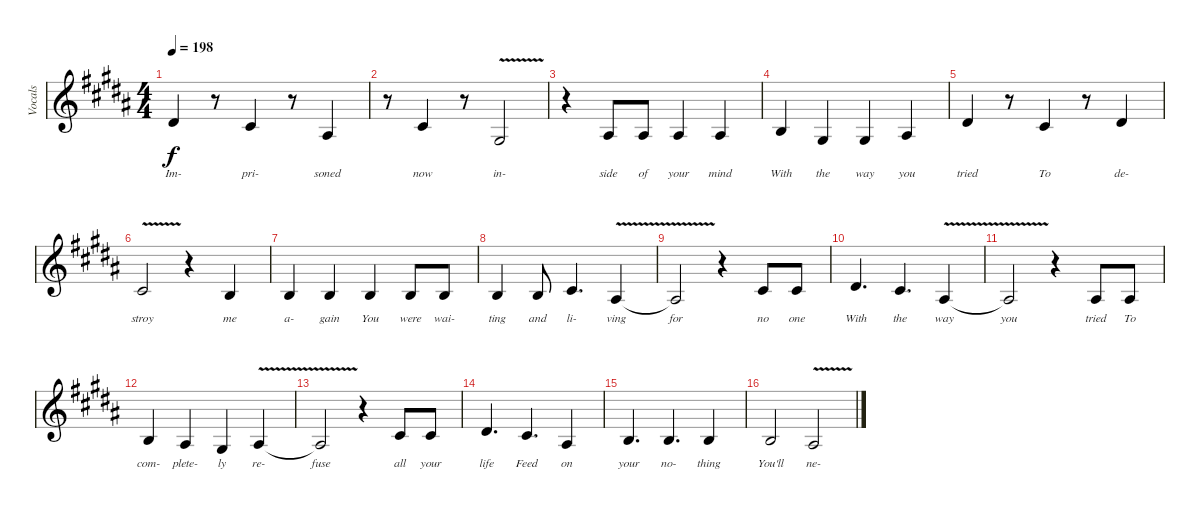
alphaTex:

\track ("Vocals" "Vocals") {instrument lead6voice}
\staff {score}
\tuning (Eb4 Bb3 Gb3 Db3 Ab2 Db2) {hide}
\ts (4 4)
\tempo 198
\clef g2
\ks b
5.2.4{lyrics (0 "Im-") lyrics (1 "") lyrics (2 "") lyrics (3 "") lyrics (4 "") dy f} r.8 3.2.4{lyrics (0 "pri-") lyrics (1 "") lyrics (2 "") lyrics (3 "") lyrics (4 "")} r.8 4.3.4{lyrics (0 "soned") lyrics (1 "") lyrics (2 "") lyrics (3 "") lyrics (4 "")} |
r.8 3.2.4{lyrics (0 "now") lyrics (1 "") lyrics (2 "") lyrics (3 "") lyrics (4 "")} r.8 2.3{v}.2{lyrics (0 "in-") lyrics (1 "") lyrics (2 "") lyrics (3 "") lyrics (4 "")} |
r.4 4.3.8{lyrics (0 "side") lyrics (1 "") lyrics (2 "") lyrics (3 "") lyrics (4 "")} 4.3.8{lyrics (0 "of") lyrics (1 "") lyrics (2 "") lyrics (3 "") lyrics (4 "")} 4.3.4{lyrics (0 "your") lyrics (1 "") lyrics (2 "") lyrics (3 "") lyrics (4 "")} 4.3.4{lyrics (0 "mind") lyrics (1 "") lyrics (2 "") lyrics (3 "") lyrics (4 "")} |
5.3.4{lyrics (0 "With") lyrics (1 "") lyrics (2 "") lyrics (3 "") lyrics (4 "")} 2.3.4{lyrics (0 "the") lyrics (1 "") lyrics (2 "") lyrics (3 "") lyrics (4 "")} 2.3.4{lyrics (0 "way") lyrics (1 "") lyrics (2 "") lyrics (3 "") lyrics (4 "")} 4.3.4{lyrics (0 "you") lyrics (1 "") lyrics (2 "") lyrics (3 "") lyrics (4 "")} |
5.2.4{lyrics (0 "tried") lyrics (1 "") lyrics (2 "") lyrics (3 "") lyrics (4 "")} r.8 3.2.4{lyrics (0 "To") lyrics (1 "") lyrics (2 "") lyrics (3 "") lyrics (4 "")} r.8 5.2.4{lyrics (0 "de-") lyrics (1 "") lyrics (2 "") lyrics (3 "") lyrics (4 "")} |
3.2{v}.2{lyrics (0 "stroy") lyrics (1 "") lyrics (2 "") lyrics (3 "") lyrics (4 "")} r.4 5.3.4{lyrics (0 "me") lyrics (1 "") lyrics (2 "") lyrics (3 "") lyrics (4 "")} |
5.3.4{lyrics (0 "a-") lyrics (1 "") lyrics (2 "") lyrics (3 "") lyrics (4 "")} 5.3.4{lyrics (0 "gain") lyrics (1 "") lyrics (2 "") lyrics (3 "") lyrics (4 "")} 5.3.4{lyrics (0 "You") lyrics (1 "") lyrics (2 "") lyrics (3 "") lyrics (4 "")} 5.3.8{lyrics (0 "were") lyrics (1 "") lyrics (2 "") lyrics (3 "") lyrics (4 "")} 5.3.8{lyrics (0 "wai-") lyrics (1 "") lyrics (2 "") lyrics (3 "") lyrics (4 "")} |
5.3.4{lyrics (0 "ting") lyrics (1 "") lyrics (2 "") lyrics (3 "") lyrics (4 "")} 5.3.8{lyrics (0 "and") lyrics (1 "") lyrics (2 "") lyrics (3 "") lyrics (4 "")} 3.2.4{d lyrics (0 "li-") lyrics (1 "") lyrics (2 "") lyrics (3 "") lyrics (4 "")} 4.3{v}.4{lyrics (0 "ving") lyrics (1 "") lyrics (2 "") lyrics (3 "") lyrics (4 "")} |
4.3{t}.2{lyrics (0 "for") lyrics (1 "") lyrics (2 "") lyrics (3 "") lyrics (4 "")} r.4 3.2.8{lyrics (0 "no") lyrics (1 "") lyrics (2 "") lyrics (3 "") lyrics (4 "")} 3.2.8{lyrics (0 "one") lyrics (1 "") lyrics (2 "") lyrics (3 "") lyrics (4 "")} |
5.2.4{d lyrics (0 "With") lyrics (1 "") lyrics (2 "") lyrics (3 "") lyrics (4 "")} 3.2.4{d lyrics (0 "the") lyrics (1 "") lyrics (2 "") lyrics (3 "") lyrics (4 "")} 4.3{v}.4{lyrics (0 "way") lyrics (1 "") lyrics (2 "") lyrics (3 "") lyrics (4 "")} |
4.3{t}.2{lyrics (0 "you") lyrics (1 "") lyrics (2 "") lyrics (3 "") lyrics (4 "")} r.4 4.3.8{lyrics (0 "tried") lyrics (1 "") lyrics (2 "") lyrics (3 "") lyrics (4 "")} 4.3.8{lyrics (0 "To") lyrics (1 "") lyrics (2 "") lyrics (3 "") lyrics (4 "")} |
5.3.4{lyrics (0 "com-") lyrics (1 "") lyrics (2 "") lyrics (3 "") lyrics (4 "")} 4.3.4{lyrics (0 "plete-") lyrics (1 "") lyrics (2 "") lyrics (3 "") lyrics (4 "")} 2.3.4{lyrics (0 "ly") lyrics (1 "") lyrics (2 "") lyrics (3 "") lyrics (4 "")} 4.3{v}.4{lyrics (0 "re-") lyrics (1 "") lyrics (2 "") lyrics (3 "") lyrics (4 "")} |
4.3{t}.2{lyrics (0 "fuse") lyrics (1 "") lyrics (2 "") lyrics (3 "") lyrics (4 "")} r.4 3.2.8{lyrics (0 "all") lyrics (1 "") lyrics (2 "") lyrics (3 "") lyrics (4 "")} 3.2.8{lyrics (0 "your") lyrics (1 "") lyrics (2 "") lyrics (3 "") lyrics (4 "")} |
5.2.4{d lyrics (0 "life") lyrics (1 "") lyrics (2 "") lyrics (3 "") lyrics (4 "")} 3.2.4{d lyrics (0 "Feed") lyrics (1 "") lyrics (2 "") lyrics (3 "") lyrics (4 "")} 4.3.4{lyrics (0 "on") lyrics (1 "") lyrics (2 "") lyrics (3 "") lyrics (4 "")} |
5.3.4{d lyrics (0 "your") lyrics (1 "") lyrics (2 "") lyrics (3 "") lyrics (4 "")} 5.3.4{d lyrics (0 "no-") lyrics (1 "") lyrics (2 "") lyrics (3 "") lyrics (4 "")} 5.3.4{lyrics (0 "thing") lyrics (1 "") lyrics (2 "") lyrics (3 "") lyrics (4 "")} |
5.3{be (custom 0 0 25 0 35 4 60 4)}.2{lyrics (0 "You'll") lyrics (1 "") lyrics (2 "") lyrics (3 "") lyrics (4 "")} 4.3{v}.2{lyrics (0 "ne-") lyrics (1 "") lyrics (2 "") lyrics (3 "") lyrics (4 "")}
